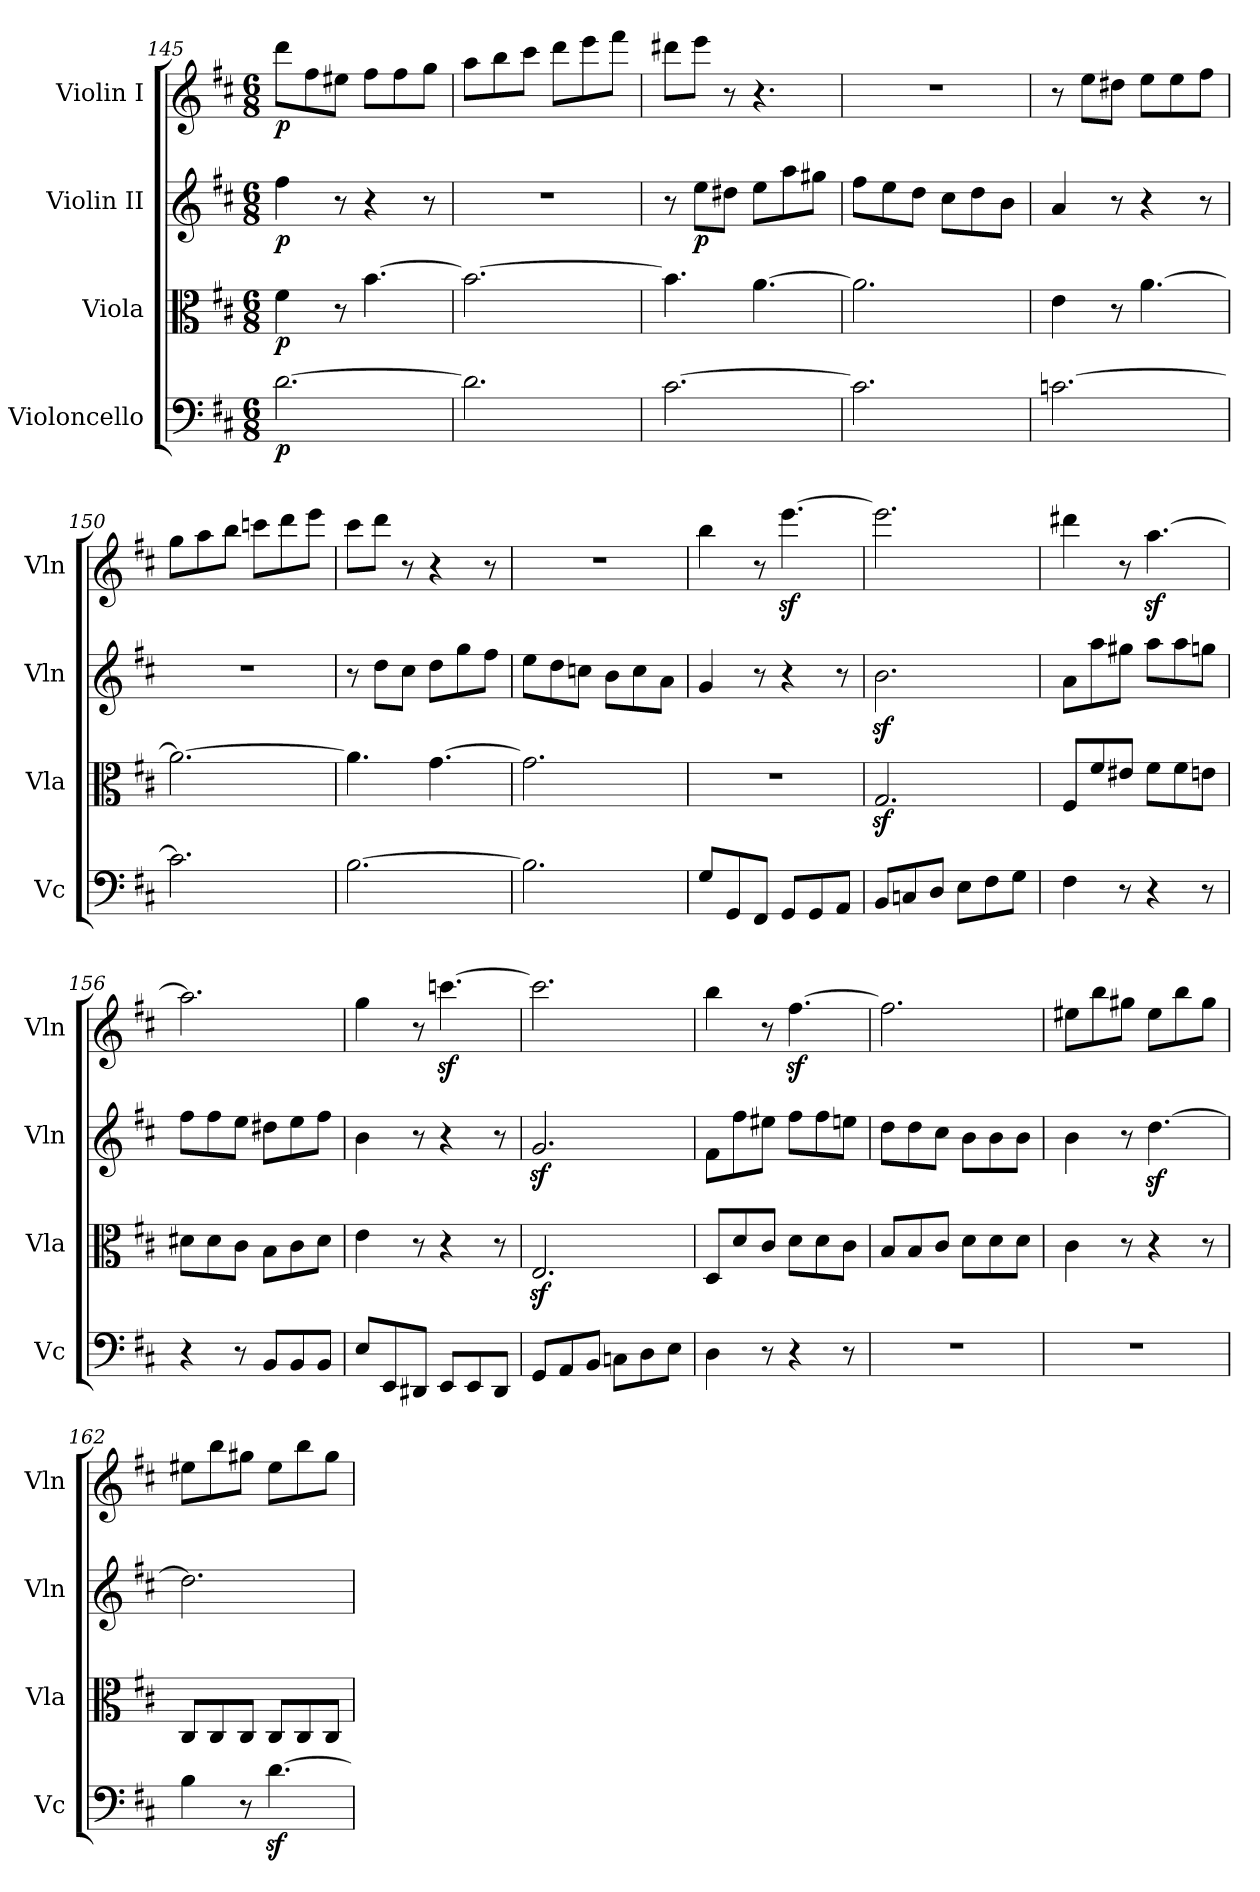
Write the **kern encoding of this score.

**kern	**dynam	**kern	**dynam	**kern	**dynam	**kern	**dynam
*part4	*part4	*part3	*part3	*part2	*part2	*part1	*part1
*staff4	*staff4	*staff3	*staff3	*staff2	*staff2	*staff1	*staff1
*I"Violoncello	*	*I"Viola	*	*I"Violin II	*	*I"Violin I	*
*I'Vc	*	*I'Vla	*	*I'Vln	*	*I'Vln	*
*clefF4	*	*clefC3	*	*clefG2	*	*clefG2	*
*k[f#c#]	*	*k[f#c#]	*	*k[f#c#]	*	*k[f#c#]	*
*M6/8	*	*M6/8	*	*M6/8	*	*M6/8	*
=145	=145	=145	=145	=145	=145	=145	=145
!	!LO:DY:b	!	!LO:DY:b	!	!LO:DY:b	!	!LO:DY:b
[2.d\	p	4f#\	p	4ff#\	p	8ddd\L	p
.	.	.	.	.	.	8ff#\	.
.	.	8r	.	8r	.	8ee#X\J	.
.	.	[4.b\	.	4r	.	8ff#\L	.
.	.	.	.	.	.	8ff#\	.
.	.	.	.	8r	.	8gg\J	.
=146	=146	=146	=146	=146	=146	=146	=146
2.d\]	.	2.b\_	.	2.r	.	8aa\L	.
.	.	.	.	.	.	8bb\	.
.	.	.	.	.	.	8ccc#\J	.
.	.	.	.	.	.	8ddd\L	.
.	.	.	.	.	.	8eee\	.
.	.	.	.	.	.	8fff#\J	.
=147	=147	=147	=147	=147	=147	=147	=147
[2.c#\	.	4.b\]	.	8r	.	8ddd#X\L	.
!	!	!	!	!	!LO:DY:b	!	!
.	.	.	.	8ee\L	p	8eee\J	.
.	.	.	.	8dd#X\J	.	8r	.
.	.	[4.a\	.	8ee\L	.	4.r	.
.	.	.	.	8aa\	.	.	.
.	.	.	.	8gg#X\J	.	.	.
=148	=148	=148	=148	=148	=148	=148	=148
2.c#\]	.	2.a\]	.	8ff#\L	.	2.r	.
.	.	.	.	8ee\	.	.	.
.	.	.	.	8dd\J	.	.	.
.	.	.	.	8cc#\L	.	.	.
.	.	.	.	8dd\	.	.	.
.	.	.	.	8b\J	.	.	.
=149	=149	=149	=149	=149	=149	=149	=149
[2.cn\	.	4e\	.	4a/	.	8r	.
.	.	.	.	.	.	8ee\L	.
.	.	8r	.	8r	.	8dd#X\J	.
.	.	[4.a\	.	4r	.	8ee\L	.
.	.	.	.	.	.	8ee\	.
.	.	.	.	8r	.	8ff#\J	.
=150	=150	=150	=150	=150	=150	=150	=150
2.c\]	.	2.a\_	.	2.r	.	8gg\L	.
.	.	.	.	.	.	8aa\	.
.	.	.	.	.	.	8bb\J	.
.	.	.	.	.	.	8cccn\L	.
.	.	.	.	.	.	8ddd\	.
.	.	.	.	.	.	8eee\J	.
=151	=151	=151	=151	=151	=151	=151	=151
[2.B\	.	4.a\]	.	8r	.	8ccc#\L	.
.	.	.	.	8dd\L	.	8ddd\J	.
.	.	.	.	8cc#\J	.	8r	.
.	.	[4.g\	.	8dd\L	.	4r	.
.	.	.	.	8gg\	.	.	.
.	.	.	.	8ff#\J	.	8r	.
=152	=152	=152	=152	=152	=152	=152	=152
2.B\]	.	2.g\]	.	8ee\L	.	2.r	.
.	.	.	.	8dd\	.	.	.
.	.	.	.	8ccn\J	.	.	.
.	.	.	.	8b\L	.	.	.
.	.	.	.	8cc\	.	.	.
.	.	.	.	8a\J	.	.	.
=153	=153	=153	=153	=153	=153	=153	=153
8G/L	.	2.r	.	4g/	.	4bb\	.
8GG/	.	.	.	.	.	.	.
8FF#/J	.	.	.	8r	.	8r	.
8GG/L	.	.	.	4r	.	[4.eeez<\	.
8GG/	.	.	.	.	.	.	.
8AA/J	.	.	.	8r	.	.	.
=154	=154	=154	=154	=154	=154	=154	=154
8BB/L	.	2.Gz</	.	2.bz<\	.	2.eee\]	.
8Cn/	.	.	.	.	.	.	.
8D/J	.	.	.	.	.	.	.
8E\L	.	.	.	.	.	.	.
8F#\	.	.	.	.	.	.	.
8G\J	.	.	.	.	.	.	.
=155	=155	=155	=155	=155	=155	=155	=155
4F#\	.	8F#/L	.	8a\L	.	4ddd#X\	.
.	.	8f#/	.	8aa\	.	.	.
8r	.	8e#X/J	.	8gg#X\J	.	8r	.
4r	.	8f#\L	.	8aa\L	.	[4.aaz<\	.
.	.	8f#\	.	8aa\	.	.	.
8r	.	8en\J	.	8ggn\J	.	.	.
=156	=156	=156	=156	=156	=156	=156	=156
4r	.	8d#X\L	.	8ff#\L	.	2.aa\]	.
.	.	8d#\	.	8ff#\	.	.	.
8r	.	8c#\J	.	8ee\J	.	.	.
8BB/L	.	8B\L	.	8dd#X\L	.	.	.
8BB/	.	8c#\	.	8ee\	.	.	.
8BB/J	.	8d#\J	.	8ff#\J	.	.	.
=157	=157	=157	=157	=157	=157	=157	=157
8E/L	.	4e\	.	4b\	.	4gg\	.
8EE/	.	.	.	.	.	.	.
8DD#X/J	.	8r	.	8r	.	8r	.
8EE/L	.	4r	.	4r	.	[4.cccnz<\	.
8EE/	.	.	.	.	.	.	.
8DD#/J	.	8r	.	8r	.	.	.
=158	=158	=158	=158	=158	=158	=158	=158
8GG/L	.	2.Ez</	.	2.gz</	.	2.ccc\]	.
8AA/	.	.	.	.	.	.	.
8BB/J	.	.	.	.	.	.	.
8Cn\L	.	.	.	.	.	.	.
8D\	.	.	.	.	.	.	.
8E\J	.	.	.	.	.	.	.
=159	=159	=159	=159	=159	=159	=159	=159
4D\	.	8D/L	.	8f#\L	.	4bb\	.
.	.	8d/	.	8ff#\	.	.	.
8r	.	8c#/J	.	8ee#X\J	.	8r	.
4r	.	8d\L	.	8ff#\L	.	[4.ff#z<\	.
.	.	8d\	.	8ff#\	.	.	.
8r	.	8c#\J	.	8een\J	.	.	.
=160	=160	=160	=160	=160	=160	=160	=160
2.r	.	8B/L	.	8dd\L	.	2.ff#\]	.
.	.	8B/	.	8dd\	.	.	.
.	.	8c#/J	.	8cc#\J	.	.	.
.	.	8d\L	.	8b\L	.	.	.
.	.	8d\	.	8b\	.	.	.
.	.	8d\J	.	8b\J	.	.	.
=161	=161	=161	=161	=161	=161	=161	=161
2.r	.	4c#\	.	4b\	.	8ee#X\L	.
.	.	.	.	.	.	8bb\	.
.	.	8r	.	8r	.	8gg#X\J	.
.	.	4r	.	[4.ddz<\	.	8ee#\L	.
.	.	.	.	.	.	8bb\	.
.	.	8r	.	.	.	8gg#\J	.
=162	=162	=162	=162	=162	=162	=162	=162
4B\	.	8C#/L	.	2.dd\]	.	8ee#X\L	.
.	.	8C#/	.	.	.	8bb\	.
8r	.	8C#/J	.	.	.	8gg#X\J	.
[4.dz<\	.	8C#/L	.	.	.	8ee#\L	.
.	.	8C#/	.	.	.	8bb\	.
.	.	8C#/J	.	.	.	8gg#\J	.
=	=	=	=	=	=	=	=
*-	*-	*-	*-	*-	*-	*-	*-
